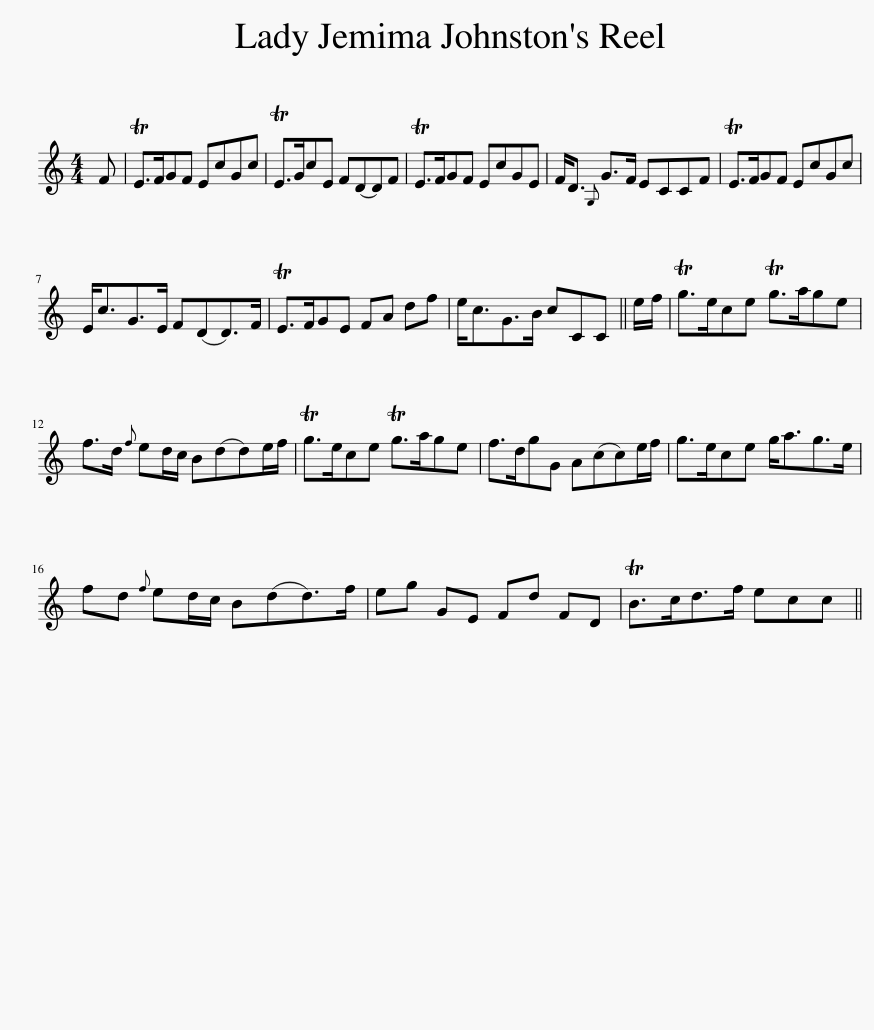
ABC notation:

X:1
L:1/8
M:4/4
I:linebreak $
K:C
V:1 treble
V:1
 F | TE>FGF EcGc | TE>GcE F(DD)F | TE>FGF EcGE | F<D{G,} G>F ECCF | %5
 TE>FGF EcGc |$ E<cG>E F(DD>)F | TE>FGE FA df | e<cG>B cCC || e/f/ | %10
 Tg>ece Tg>age |$ f>d{f} ed/c/ B(dd)e/f/ | Tg>ece Tg>age | f>dgG A(cc)e/f/ | g>ece g<ag>e |$ %15
 fd{f} ed/c/ B(dd>)f | eg GE Fd FD | TB>cd>f ecc || %18
